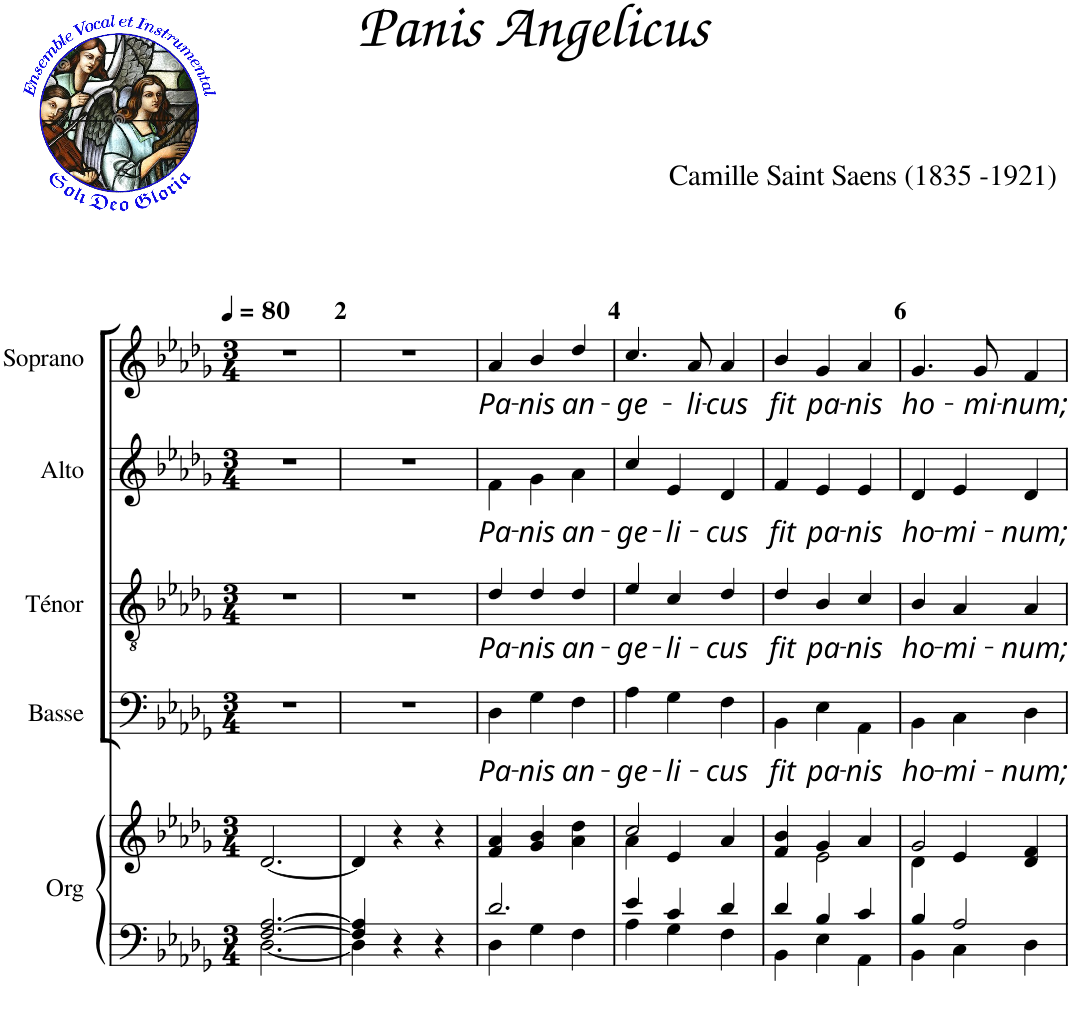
**kern	**kern	**kern	**text	**kern	**text	**kern	**text	**kern	**text
*part5	*part5	*part4	*part4	*part3	*part3	*part2	*part2	*part1	*part1
*staff6	*staff5	*staff4	*staff4	*staff3	*staff3	*staff2	*staff2	*staff1	*staff1
*I"Org	*	*I"Basse	*	*I"Ténor	*	*I"Alto	*	*I"Soprano	*
*I'Org.	*	*I'B.	*	*I'T.	*	*I'A.	*	*I'S.	*
*clefF4	*clefG2	*clefF4	*	*clefGv2	*	*clefG2	*	*clefG2	*
*k[b-e-a-d-g-]	*k[b-e-a-d-g-]	*k[b-e-a-d-g-]	*	*k[b-e-a-d-g-]	*	*k[b-e-a-d-g-]	*	*k[b-e-a-d-g-]	*
*D-:	*D-:	*D-:	*	*D-:	*	*D-:	*	*D-:	*
*M3/4	*M3/4	*M3/4	*	*M3/4	*	*M3/4	*	*M3/4	*
*MM80	*MM80	*MM80	*	*MM80	*	*MM80	*	*MM80	*
=1	=1	=1	=1	=1	=1	=1	=1	=1	=1
*^	*	*	*	*	*	*	*	*	*
[2.F/ [2.A-/	[2.D-\	[2.d-/	2.r	.	2.r	.	2.r	.	2.r	.
=2	=2	=2	=2	=2	=2	=2	=2	=2	=2	=2
4F/] 4A-/]	4D-\]	4d-/]	2.r	.	2.r	.	2.r	.	2.r	.
4r	2ryy	4r	.	.	.	.	.	.	.	.
4r	.	4r	.	.	.	.	.	.	.	.
=3	=3	=3	=3	=3	=3	=3	=3	=3	=3	=3
!	!	!	!	!LO:LY:b	!	!LO:LY:b	!	!LO:LY:b	!	!LO:LY:b
2.d-/	4D-\	4f/ 4a-/	4D-\	Pa-	4d-/	Pa-	4f\	Pa-	4a-/	Pa-
!	!	!	!	!LO:LY:b	!	!LO:LY:b	!	!LO:LY:b	!	!LO:LY:b
.	4G-\	4g-/ 4b-/	4G-\	-nis	4d-/	-nis	4g-\	-nis	4b-/	-nis
!	!	!	!	!LO:LY:b	!	!LO:LY:b	!	!LO:LY:b	!	!LO:LY:b
.	4F\	4a-\ 4dd-\	4F\	an-	4d-/	an-	4a-\	an-	4dd-/	an-
=4	=4	=4	=4	=4	=4	=4	=4	=4	=4	=4
*	*	*^	*	*	*	*	*	*	*	*
!	!	!	!	!	!LO:LY:b	!	!LO:LY:b	!	!LO:LY:b	!	!LO:LY:b
4e-/	4A-\	2cc/	4a-\	4A-\	-ge-	4e-/	-ge-	4cc/	-ge-	4.cc/	-ge-
!	!	!	!	!	!LO:LY:b	!	!LO:LY:b	!	!LO:LY:b	!	!
4c/	4G-\	.	4e-/	4G-\	-li-	4c/	-li-	4e-/	-li-	.	.
!	!	!	!	!	!	!	!	!	!	!	!LO:LY:b
.	.	.	.	.	.	.	.	.	.	8a-/	-li-
!	!	!	!	!	!LO:LY:b	!	!LO:LY:b	!	!LO:LY:b	!	!LO:LY:b
4d-/	4F\	4a-/	4ryy	4F\	-cus	4d-/	-cus	4d-/	-cus	4a-/	-cus
=5	=5	=5	=5	=5	=5	=5	=5	=5	=5	=5	=5
!	!	!	!	!	!LO:LY:b	!	!LO:LY:b	!	!LO:LY:b	!	!LO:LY:b
4d-/	4BB-\	4f/ 4b-/	4ryy	4BB-\	fit	4d-/	fit	4f/	fit	4b-/	fit
!	!	!	!	!	!LO:LY:b	!	!LO:LY:b	!	!LO:LY:b	!	!LO:LY:b
4B-/	4E-\	4g-/	2e-\	4E-\	pa-	4B-/	pa-	4e-/	pa-	4g-/	pa-
!	!	!	!	!	!LO:LY:b	!	!LO:LY:b	!	!LO:LY:b	!	!LO:LY:b
4c/	4AA-\	4a-/	.	4AA-\	-nis	4c/	-nis	4e-/	-nis	4a-/	-nis
=6	=6	=6	=6	=6	=6	=6	=6	=6	=6	=6	=6
!	!	!	!	!	!LO:LY:b	!	!LO:LY:b	!	!LO:LY:b	!	!LO:LY:b
4B-/	4BB-\	2g-/	4d-\	4BB-\	ho-	4B-/	ho-	4d-/	ho-	4.g-/	ho-
!	!	!	!	!	!LO:LY:b	!	!LO:LY:b	!	!LO:LY:b	!	!
2A-/	4C\	.	4e-/	4C\	-mi-	4A-/	-mi-	4e-/	-mi-	.	.
!	!	!	!	!	!	!	!	!	!	!	!LO:LY:b
.	.	.	.	.	.	.	.	.	.	8g-/	-mi-
!	!	!	!	!	!LO:LY:b	!	!LO:LY:b	!	!LO:LY:b	!	!LO:LY:b
.	4D-\	4d-/ 4f/	4ryy	4D-\	-num;	4A-/	-num;	4d-/	-num;	4f/	-num;
*v	*v	*	*	*	*	*	*	*	*	*	*
*	*v	*v	*	*	*	*	*	*	*	*
=	=	=	=	=	=	=	=	=	=
*-	*-	*-	*-	*-	*-	*-	*-	*-	*-
